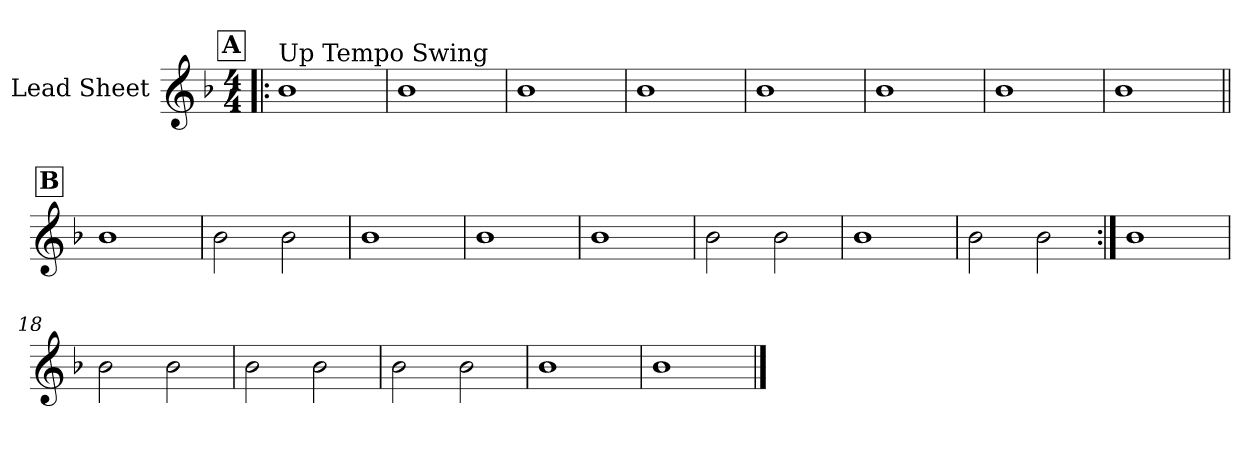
**kern
*part1
*staff1
*I"Lead Sheet
*clefG2
*k[b-]
*F:
*M4/4
!!LO:REH:place=s1:a:fs=14:t=A
=1!|:
!LO:TX:a:t=Up Tempo Swing
1b-
=2
1b-
=3
1b-
=4
1b-
!!LO:LB:g=z
=5
1b-
=6
1b-
=7
1b-
=8
1b-
!!LO:LB:g=z
!!LO:REH:place=s1:a:fs=14:t=B
=9||
1b-
=10
2b-\
2b-\
=11
1b-
=12
1b-
!!LO:LB:g=z
=13
1b-
=14
2b-\
2b-\
=15
1b-
=16
2b-\
2b-\
!!LO:LB:g=z
=17:|!
1b-
=18
2b-\
2b-\
!!LO:LB:g=z
=19
2b-\
2b-\
=20
2b-\
2b-\
=21
1b-
=22
1b-
==
*-
